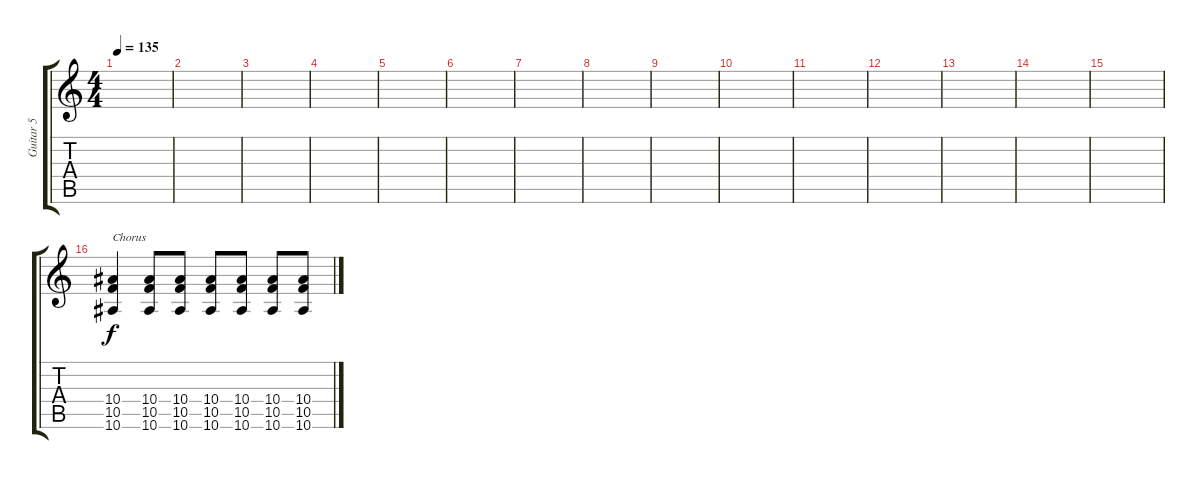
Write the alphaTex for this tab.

\track ("Guitar 5" "Guitar 5") {instrument distortionguitar}
\staff {score tabs}
\tuning (D4 A3 F3 C3 G2 C2) {hide}
\ts (4 4)
\tempo 135
\clef g2
\ks c
|
|
|
|
|
|
|
|
|
|
|
|
|
|
|
(10.4 10.5 10.6).4{txt "Chorus"} (10.4 10.5 10.6).8 (10.4 10.5 10.6).8 (10.4 10.5 10.6).8 (10.4 10.5 10.6).8 (10.4 10.5 10.6).8 (10.4 10.5 10.6).8
